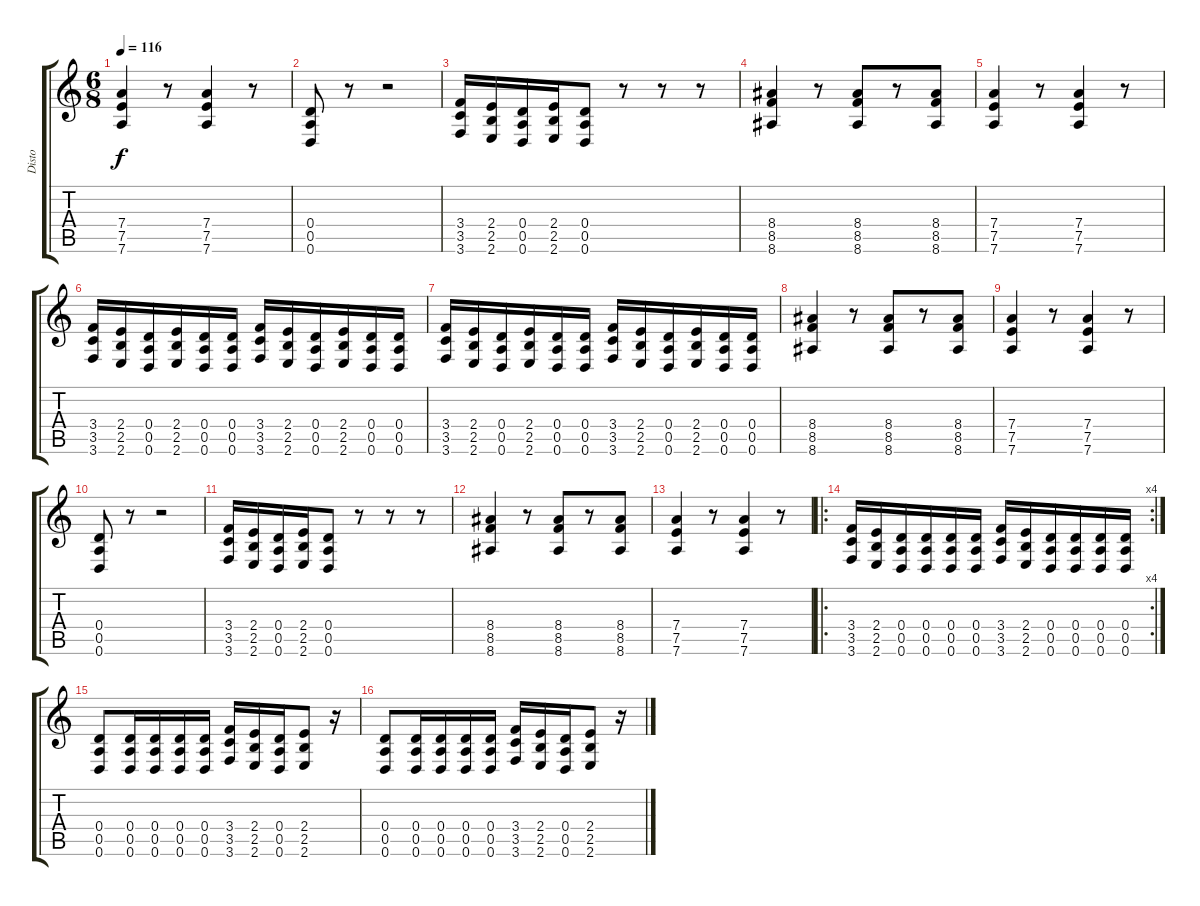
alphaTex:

\track ("Disto" "Disto") {instrument overdrivenguitar}
\staff {score tabs}
\tuning (E4 B3 G3 D3 A2 D2) {hide}
\ts (6 8)
\tempo 116
\clef g2
\ks c
(7.4 7.5 7.6).4{dy f} r.8 (7.4 7.5 7.6).4 r.8 |
(0.4 0.5 0.6).8 r.8 r.2 |
(3.4 3.5 3.6).16 (2.4 2.5 2.6).16 (0.4 0.5 0.6).16 (2.4 2.5 2.6).16 (0.4 0.5 0.6).8 r.8 r.8 r.8 |
(8.4 8.5 8.6).4 r.8 (8.4 8.5 8.6).8 r.8 (8.4 8.5 8.6).8 |
(7.4 7.5 7.6).4 r.8 (7.4 7.5 7.6).4 r.8 |
(3.4 3.5 3.6).16 (2.4 2.5 2.6).16 (0.4 0.5 0.6).16 (2.4 2.5 2.6).16 (0.4 0.5 0.6).16 (0.4 0.5 0.6).16 (3.4 3.5 3.6).16 (2.4 2.5 2.6).16 (0.4 0.5 0.6).16 (2.4 2.5 2.6).16 (0.4 0.5 0.6).16 (0.4 0.5 0.6).16 |
(3.4 3.5 3.6).16 (2.4 2.5 2.6).16 (0.4 0.5 0.6).16 (2.4 2.5 2.6).16 (0.4 0.5 0.6).16 (0.4 0.5 0.6).16 (3.4 3.5 3.6).16 (2.4 2.5 2.6).16 (0.4 0.5 0.6).16 (2.4 2.5 2.6).16 (0.4 0.5 0.6).16 (0.4 0.5 0.6).16 |
(8.4 8.5 8.6).4 r.8 (8.4 8.5 8.6).8 r.8 (8.4 8.5 8.6).8 |
(7.4 7.5 7.6).4 r.8 (7.4 7.5 7.6).4 r.8 |
(0.4 0.5 0.6).8 r.8 r.2 |
(3.4 3.5 3.6).16 (2.4 2.5 2.6).16 (0.4 0.5 0.6).16 (2.4 2.5 2.6).16 (0.4 0.5 0.6).8 r.8 r.8 r.8 |
(8.4 8.5 8.6).4 r.8 (8.4 8.5 8.6).8 r.8 (8.4 8.5 8.6).8 |
(7.4 7.5 7.6).4 r.8 (7.4 7.5 7.6).4 r.8 |
\ro
\rc 4
(3.4 3.5 3.6).16 (2.4 2.5 2.6).16 (0.4 0.5 0.6).16 (0.4 0.5 0.6).16 (0.4 0.5 0.6).16 (0.4 0.5 0.6).16 (3.4 3.5 3.6).16 (2.4 2.5 2.6).16 (0.4 0.5 0.6).16 (0.4 0.5 0.6).16 (0.4 0.5 0.6).16 (0.4 0.5 0.6).16 |
(0.4 0.5 0.6).8 (0.4 0.5 0.6).16 (0.4 0.5 0.6).16 (0.4 0.5 0.6).16 (0.4 0.5 0.6).16 (3.4 3.5 3.6).16 (2.4 2.5 2.6).16 (0.4 0.5 0.6).16 (2.4 2.5 2.6).8 r.16 |
(0.4 0.5 0.6).8 (0.4 0.5 0.6).16 (0.4 0.5 0.6).16 (0.4 0.5 0.6).16 (0.4 0.5 0.6).16 (3.4 3.5 3.6).16 (2.4 2.5 2.6).16 (0.4 0.5 0.6).16 (2.4 2.5 2.6).8 r.16
